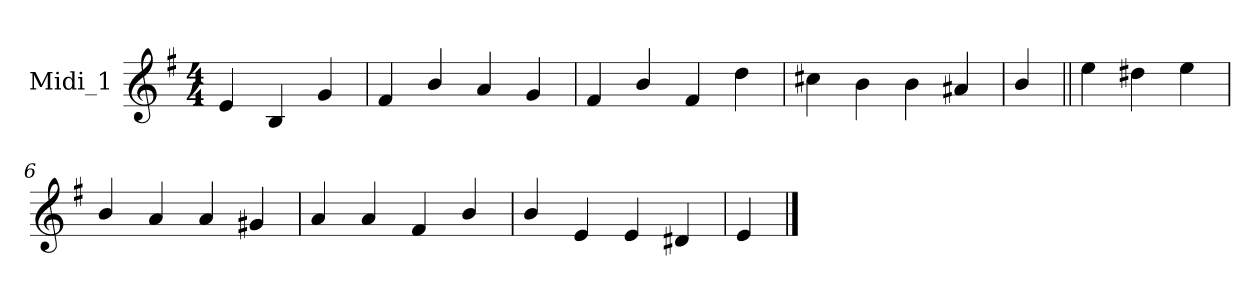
**kern
*part1
*staff1
*I"Midi_1
*clefG2
*k[f#]
*G:
*M4/4
=
4e
4B
4g
=1
4f#
4b/
4a/
4g/
=2
4f#/
4b/
4f#
4dd
=3
4cc#X
4b
4b
4a#X
=4
4b/
!!LO:LB:g=z
=5||
4ee
4dd#X
4ee
=6
4b/
4a/
4a/
4g#X/
=7
4a/
4a/
4f#/
4b/
=8
4b/
4e/
4e
4d#X
=9
4e
==
*-
